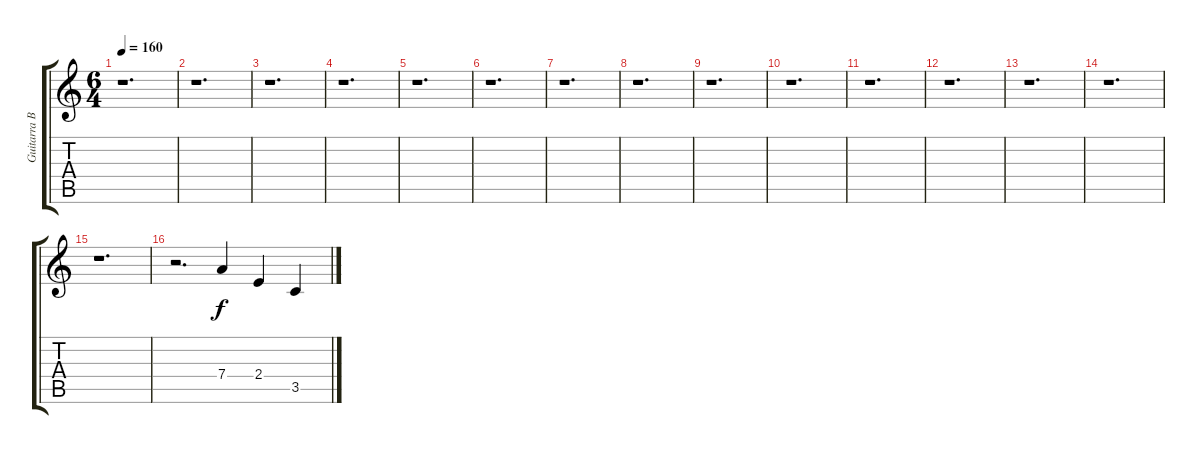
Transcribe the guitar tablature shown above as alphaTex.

\track ("Guitarra Base" "Guitarra B") {instrument acousticguitarsteel}
\staff {score tabs}
\tuning (E4 B3 G3 D3 A2 E2) {hide}
\ts (6 4)
\tempo 160
\clef g2
\ks c
r.1{d dy f} |
r.1{d} |
r.1{d} |
r.1{d} |
r.1{d} |
r.1{d} |
r.1{d} |
r.1{d} |
r.1{d} |
r.1{d} |
r.1{d} |
r.1{d} |
r.1{d} |
r.1{d} |
r.1{d} |
r.2{d} 7.4.4 2.4.4 3.5.4
